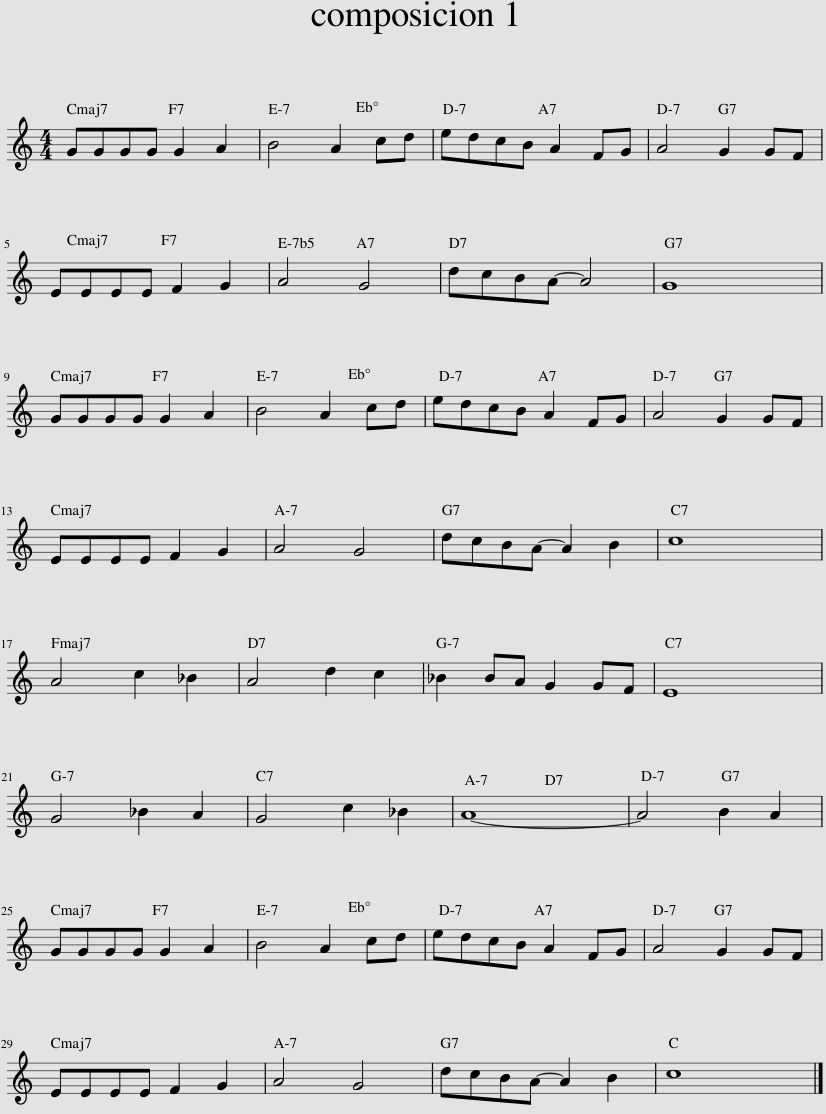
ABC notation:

X:1
L:1/8
M:4/4
I:linebreak $
K:C
V:1 treble
V:1
 GGGG G2 A2 | B4 A2 cd | edcB A2 FG | A4 G2 GF |$ EEEE F2 G2 | %5
 A4 G4 | dcBA- A4 | G8 |$ GGGG G2 A2 | B4 A2 cd | %10
 edcB A2 FG | A4 G2 GF |$ EEEE F2 G2 | A4 G4 | dcBA- A2 B2 | %15
 c8 |$ A4 c2 _B2 | A4 d2 c2 | _B2 BA G2 GF | E8 |$ %20
 G4 _B2 A2 | G4 c2 _B2 | A8- | A4 B2 A2 |$ GGGG G2 A2 | %25
 B4 A2 cd | edcB A2 FG | A4 G2 GF |$ EEEE F2 G2 | A4 G4 | %30
 dcBA- A2 B2 | c8 |] %32
